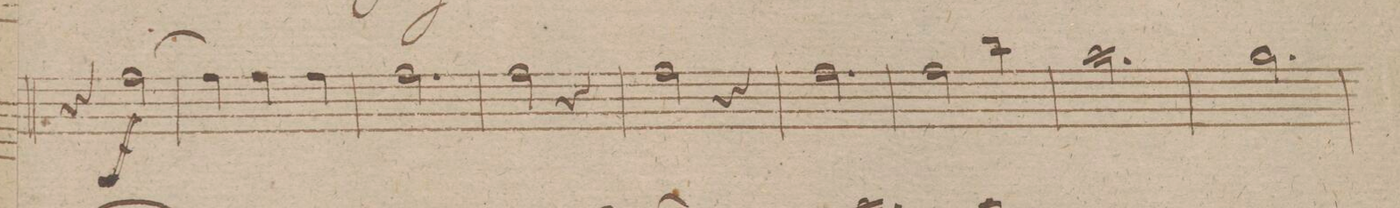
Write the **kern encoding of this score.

**kern	**dynam
*I"Trombone Alto.	*
*clefC3	*
*k[f#]	*
*M3/4	*
4r	.
[2g\	ff
=17	=17
4g\]	.
4g\	.
4g\	.
=18	=18
2.g\	.
=19	=19
2g\	.
4r	.
=20	=20
2g\	.
4r	.
=21	=21
2.g\	.
=22	=22
2g\	.
4cc\	.
=23	=23
2.b\	.
=24	=24
2.a\	.
=25	=25
*-	*-
